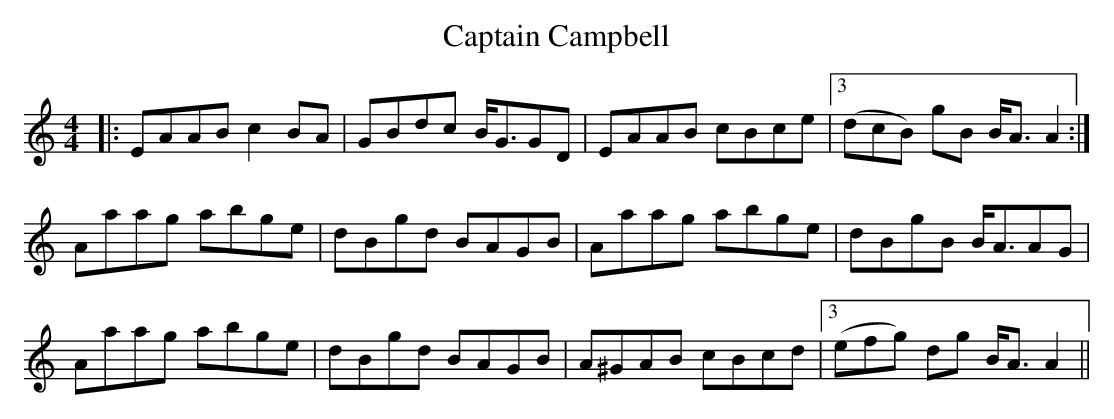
X:1
T: Captain Campbell
M: 4/4
L: 1/8
K: Amin
|:EAAB c2BA|GBdc B/G3/2GD|EAAB cBce|3(dcB) gB B/A3/2 A2:|
Aaag abge|dBgd BAGB|Aaag abge|dBgB B/A3/2AG|
Aaag abge|dBgd BAGB|A^GAB cBcd|3(efg) dg B/A3/2 A2||
